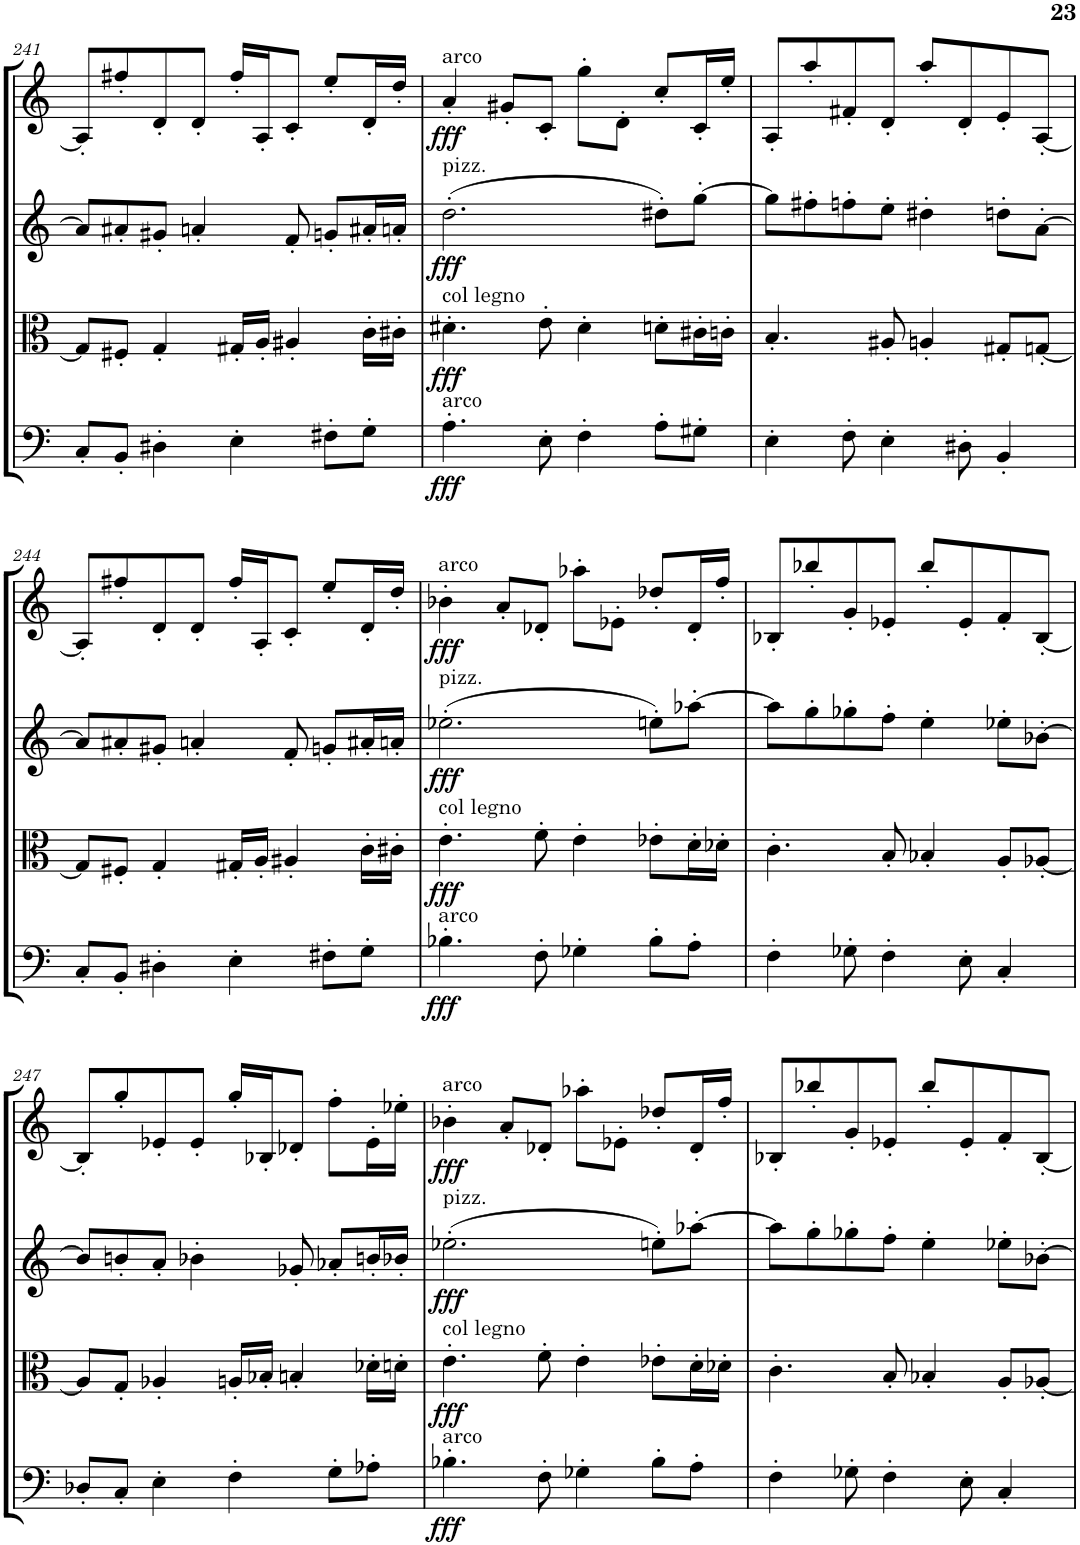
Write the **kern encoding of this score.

**kern	**dynam	**kern	**dynam	**kern	**dynam	**kern	**dynam
*part4	*part4	*part3	*part3	*part2	*part2	*part1	*part1
*staff4	*staff4	*staff3	*staff3	*staff2	*staff2	*staff1	*staff1
*I"Violoncello	*	*I"Viola	*	*I"Violin II	*	*I"Violin I	*
*I'Vc	*	*I'Vla	*	*I'Vln	*	*I'Vln	*
!!LO:PB:g=z
*clefF4	*	*clefC3	*	*clefG2	*	*clefG2	*
*k[]	*	*k[]	*	*k[]	*	*k[]	*
*M4/4	*	*M4/4	*	*M4/4	*	*M4/4	*
=241	=241	=241	=241	=241	=241	=241	=241
8C'/L	.	8G/L]	.	8a/L]	.	8A'/L]	.
8BB'/J	.	8F#X'/J	.	8a#X'/	.	8ff#X'/	.
4D#X'\	.	4G'/	.	8g#X'/J	.	8d'/	.
.	.	.	.	4an'/	.	8d'/J	.
4E'\	.	16G#X'/LL	.	.	.	16ff#'/LL	.
.	.	16A'/JJ	.	.	.	16A'/J	.
.	.	4A#X'/	.	8f'/	.	8c'/J	.
8F#X'\L	.	.	.	8gn'/L	.	8ee'/L	.
8G'\J	.	16c'\LL	.	16a#X'/L	.	16d'/L	.
.	.	16c#X'\JJ	.	16an'/JJ	.	16dd'/JJ	.
=242	=242	=242	=242	=242	=242	=242	=242
!	!	!	!	!	!	!LO:TX:a:t=arco	!
!	!	!	!	!LO:TX:a:t=pizz.	!	!	!
!	!	!LO:TX:a:t=col legno	!	!	!	!	!
!LO:TX:a:t=arco	!	!	!	!	!	!	!
!	!LO:DY:b	!	!LO:DY:b	!	!LO:DY:b	!	!LO:DY:b
4.A'\	fff	4.d#X'\	fff	(2.dd'\	fff	4a'/	fff
.	.	.	.	.	.	8g#X'/L	.
8E'\	.	8e'\	.	.	.	8c'/J	.
4F'\	.	4d#'\	.	.	.	8gg'\L	.
.	.	.	.	.	.	8d'\J	.
8A'\L	.	8dn'\L	.	8dd#X'\L)	.	8cc'/L	.
8G#X'\J	.	16c#X'\L	.	[8gg'\J	.	16c'/L	.
.	.	16cn'\JJ	.	.	.	16ee'/JJ	.
=243	=243	=243	=243	=243	=243	=243	=243
4E'\	.	4.B'/	.	8gg\L]	.	8A'/L	.
.	.	.	.	8ff#X'\	.	8aa'/	.
8F'\	.	.	.	8ffn'\	.	8f#X'/	.
4E'\	.	8A#X'/	.	8ee'\J	.	8d'/J	.
.	.	4An'/	.	4dd#X'\	.	8aa'/L	.
8D#X'\	.	.	.	.	.	8d'/	.
4BB'/	.	8G#X'/L	.	8ddn'\L	.	8e'/	.
.	.	[8Gn'/J	.	[8a'\J	.	[8A'/J	.
!!LO:LB:g=z
=244	=244	=244	=244	=244	=244	=244	=244
8C'/L	.	8G/L]	.	8a/L]	.	8A'/L]	.
8BB'/J	.	8F#X'/J	.	8a#X'/	.	8ff#X'/	.
4D#X'\	.	4G'/	.	8g#X'/J	.	8d'/	.
.	.	.	.	4an'/	.	8d'/J	.
4E'\	.	16G#X'/LL	.	.	.	16ff#'/LL	.
.	.	16A'/JJ	.	.	.	16A'/J	.
.	.	4A#X'/	.	8f'/	.	8c'/J	.
8F#X'\L	.	.	.	8gn'/L	.	8ee'/L	.
8G'\J	.	16c'\LL	.	16a#X'/L	.	16d'/L	.
.	.	16c#X'\JJ	.	16an'/JJ	.	16dd'/JJ	.
=245	=245	=245	=245	=245	=245	=245	=245
!	!	!	!	!	!	!LO:TX:a:t=arco	!
!	!	!	!	!LO:TX:a:t=pizz.	!	!	!
!	!	!LO:TX:a:t=col legno	!	!	!	!	!
!LO:TX:a:t=arco	!	!	!	!	!	!	!
!	!LO:DY:b	!	!LO:DY:b	!	!LO:DY:b	!	!LO:DY:b
4.B-X'\	fff	4.e'\	fff	(2.ee-X'\	fff	4b-X'\	fff
.	.	.	.	.	.	8a'/L	.
8F'\	.	8f'\	.	.	.	8d-X'/J	.
4G-X'\	.	4e'\	.	.	.	8aa-X'\L	.
.	.	.	.	.	.	8e-X'\J	.
8B-'\L	.	8e-X'\L	.	8een'\L)	.	8dd-X'/L	.
8A'\J	.	16d'\L	.	[8aa-X'\J	.	16d-'/L	.
.	.	16d-X'\JJ	.	.	.	16ff'/JJ	.
=246	=246	=246	=246	=246	=246	=246	=246
4F'\	.	4.c'\	.	8aa-\L]	.	8B-X'/L	.
.	.	.	.	8gg'\	.	8bb-X'/	.
8G-X'\	.	.	.	8gg-X'\	.	8g'/	.
4F'\	.	8B'/	.	8ff'\J	.	8e-X'/J	.
.	.	4B-X'/	.	4ee'\	.	8bb-'/L	.
8E'\	.	.	.	.	.	8e-'/	.
4C'/	.	8A'/L	.	8ee-X'\L	.	8f'/	.
.	.	[8A-X'/J	.	[8b-X'\J	.	[8B-'/J	.
!!LO:LB:g=z
=247	=247	=247	=247	=247	=247	=247	=247
8D-X'/L	.	8A-/L]	.	8b-/L]	.	8B-'/L]	.
8C'/J	.	8G'/J	.	8bn'/	.	8gg'/	.
4E'\	.	4A-X'/	.	8a'/J	.	8e-X'/	.
.	.	.	.	4b-X'\	.	8e-'/J	.
4F'\	.	16An'/LL	.	.	.	16gg'/LL	.
.	.	16B-X'/JJ	.	.	.	16B-X'/J	.
.	.	4Bn'/	.	8g-X'/	.	8d-X'/J	.
8G'\L	.	.	.	8a-X'/L	.	8ff'\L	.
8A-X'\J	.	16d-X'\LL	.	16bn'/L	.	16e-'\L	.
.	.	16dn'\JJ	.	16b-X'/JJ	.	16ee-X'\JJ	.
=248	=248	=248	=248	=248	=248	=248	=248
!	!	!	!	!	!	!LO:TX:a:t=arco	!
!	!	!	!	!LO:TX:a:t=pizz.	!	!	!
!	!	!LO:TX:a:t=col legno	!	!	!	!	!
!LO:TX:a:t=arco	!	!	!	!	!	!	!
!	!LO:DY:b	!	!LO:DY:b	!	!LO:DY:b	!	!LO:DY:b
4.B-X'\	fff	4.e'\	fff	(2.ee-X'\	fff	4b-X'\	fff
.	.	.	.	.	.	8a'/L	.
8F'\	.	8f'\	.	.	.	8d-X'/J	.
4G-X'\	.	4e'\	.	.	.	8aa-X'\L	.
.	.	.	.	.	.	8e-X'\J	.
8B-'\L	.	8e-X'\L	.	8een'\L)	.	8dd-X'/L	.
8A'\J	.	16d'\L	.	[8aa-X'\J	.	16d-'/L	.
.	.	16d-X'\JJ	.	.	.	16ff'/JJ	.
=249	=249	=249	=249	=249	=249	=249	=249
4F'\	.	4.c'\	.	8aa-\L]	.	8B-X'/L	.
.	.	.	.	8gg'\	.	8bb-X'/	.
8G-X'\	.	.	.	8gg-X'\	.	8g'/	.
4F'\	.	8B'/	.	8ff'\J	.	8e-X'/J	.
.	.	4B-X'/	.	4ee'\	.	8bb-'/L	.
8E'\	.	.	.	.	.	8e-'/	.
4C'/	.	8A'/L	.	8ee-X'\L	.	8f'/	.
.	.	[8A-X'/J	.	[8b-X'\J	.	[8B-'/J	.
=	=	=	=	=	=	=	=
*-	*-	*-	*-	*-	*-	*-	*-
